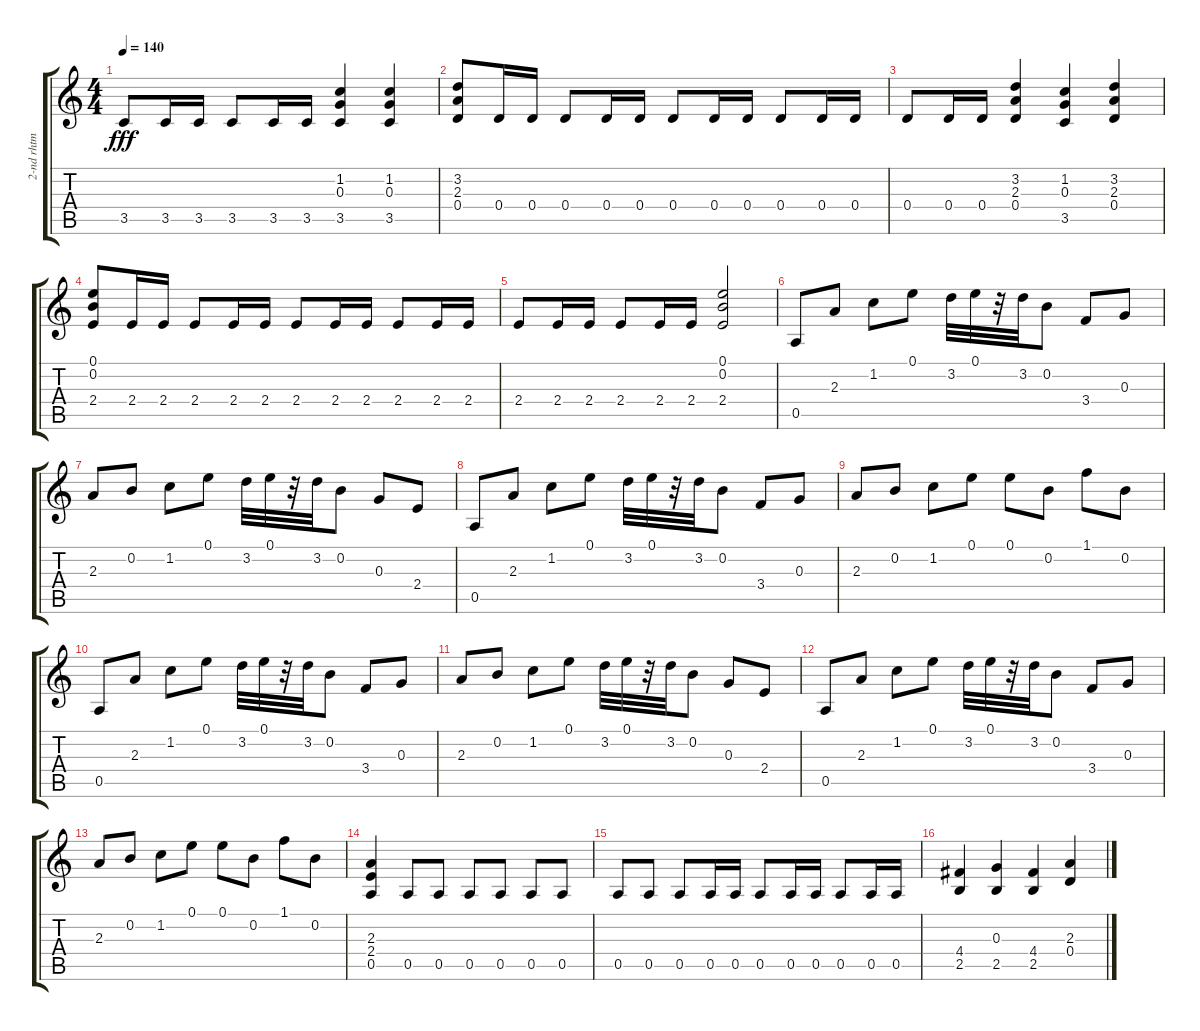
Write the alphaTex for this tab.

\track ("2-nd rhtm gtr" "2-nd rhtm ") {instrument overdrivenguitar}
\staff {score tabs}
\tuning (E4 B3 G3 D3 A2 E2) {hide}
\ts (4 4)
\tempo 140
\clef g2
\ks c
3.5.8{dy fff} 3.5.16 3.5.16 3.5.8 3.5.16 3.5.16 (1.2 0.3 3.5).4 (1.2 0.3 3.5).4 |
(3.2 2.3 0.4).8 0.4.16 0.4.16 0.4.8 0.4.16 0.4.16 0.4.8 0.4.16 0.4.16 0.4.8 0.4.16 0.4.16 |
0.4.8 0.4.16 0.4.16 (3.2 2.3 0.4).4 (1.2 0.3 3.5).4 (3.2 2.3 0.4).4 |
(0.1 0.2 2.4).8 2.4.16 2.4.16 2.4.8 2.4.16 2.4.16 2.4.8 2.4.16 2.4.16 2.4.8 2.4.16 2.4.16 |
2.4.8 2.4.16 2.4.16 2.4.8 2.4.16 2.4.16 (0.1 0.2 2.4).2 |
0.5.8 2.3.8 1.2.8 0.1.8 3.2.32 0.1.32 r.32 3.2.32 0.2.8 3.4.8 0.3.8 |
2.3.8 0.2.8 1.2.8 0.1.8 3.2.32 0.1.32 r.32 3.2.32 0.2.8 0.3.8 2.4.8 |
0.5.8 2.3.8 1.2.8 0.1.8 3.2.32 0.1.32 r.32 3.2.32 0.2.8 3.4.8 0.3.8 |
2.3.8 0.2.8 1.2.8 0.1.8 0.1.8 0.2.8 1.1.8 0.2.8 |
0.5.8 2.3.8 1.2.8 0.1.8 3.2.32 0.1.32 r.32 3.2.32 0.2.8 3.4.8 0.3.8 |
2.3.8 0.2.8 1.2.8 0.1.8 3.2.32 0.1.32 r.32 3.2.32 0.2.8 0.3.8 2.4.8 |
0.5.8 2.3.8 1.2.8 0.1.8 3.2.32 0.1.32 r.32 3.2.32 0.2.8 3.4.8 0.3.8 |
2.3.8 0.2.8 1.2.8 0.1.8 0.1.8 0.2.8 1.1.8 0.2.8 |
(2.3 2.4 0.5).4 0.5.8 0.5.8 0.5.8 0.5.8 0.5.8 0.5.8 |
0.5.8 0.5.8 0.5.8 0.5.16 0.5.16 0.5.8 0.5.16 0.5.16 0.5.8 0.5.16 0.5.16 |
(4.4 2.5).4 (0.3 2.5).4 (4.4 2.5).4 (2.3 0.4).4
